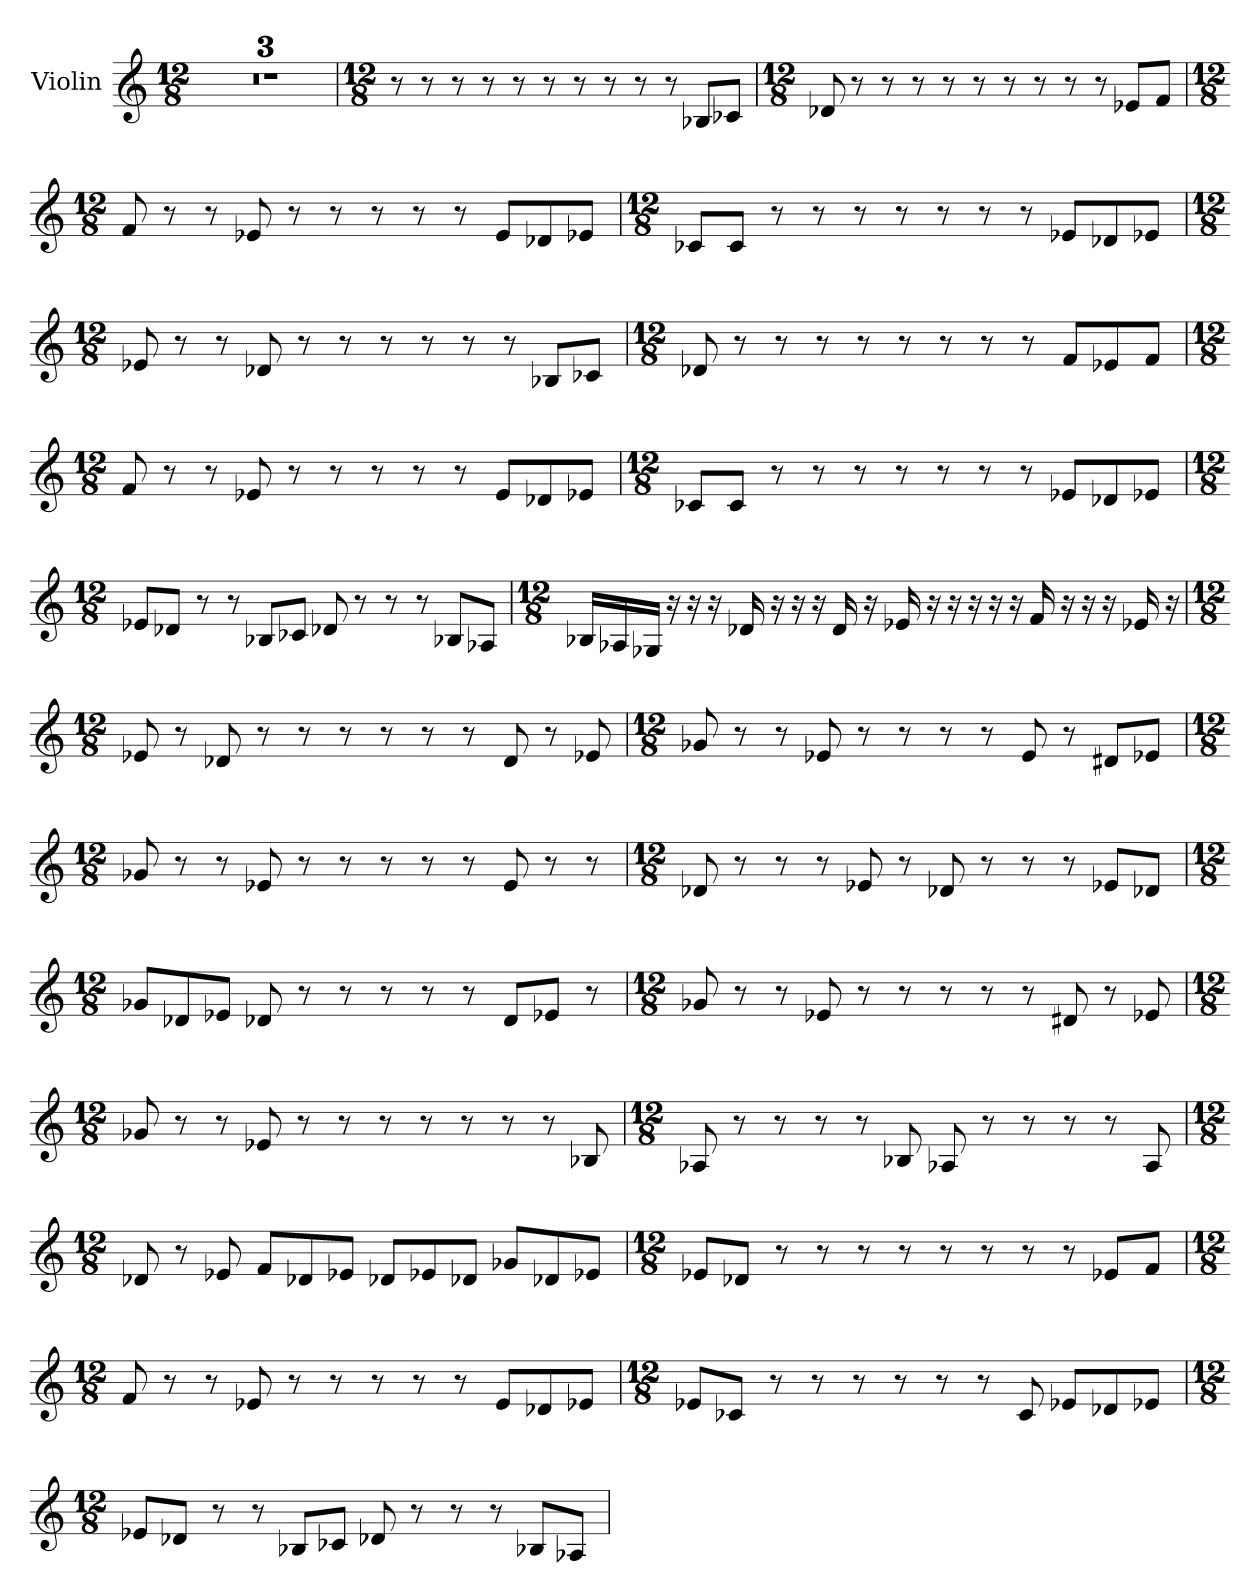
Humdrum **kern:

**kern
*part1
*staff1
*I"Violin
*I'Vln
*M12/8
=
1.r
=
*M12/8
1.r
=
*M12/8
1.r
=
*M12/8
8r
8r
8r
8r
8r
8r
8r
8r
8r
8r
8B-XL
8c-XJ
=
*M12/8
8d-X
8r
8r
8r
8r
8r
8r
8r
8r
8r
8e-XL
8fJ
=
*M12/8
8f
8r
8r
8e-X
8r
8r
8r
8r
8r
8e-L
8d-X
8e-XJ
=
*M12/8
8c-XL
8c-J
8r
8r
8r
8r
8r
8r
8r
8e-XL
8d-X
8e-XJ
=
*M12/8
8e-X
8r
8r
8d-X
8r
8r
8r
8r
8r
8r
8B-XL
8c-XJ
=
*M12/8
8d-X
8r
8r
8r
8r
8r
8r
8r
8r
8fL
8e-X
8fJ
=
*M12/8
8f
8r
8r
8e-X
8r
8r
8r
8r
8r
8e-L
8d-X
8e-XJ
=
*M12/8
8c-XL
8c-J
8r
8r
8r
8r
8r
8r
8r
8e-XL
8d-X
8e-XJ
=
*M12/8
8e-XL
8d-XJ
8r
8r
8B-XL
8c-XJ
8d-X
8r
8r
8r
8B-XL
8A-XJ
=
*M12/8
16B-XLL
16A-X
16G-XJJ
16r
16r
16r
16d-X
16r
16r
16r
16d-
16r
16e-X
16r
16r
16r
16r
16r
16f
16r
16r
16r
16e-X
16r
=
*M12/8
8e-X
8r
8d-X
8r
8r
8r
8r
8r
8r
8d-
8r
8e-X
=
*M12/8
8g-X
8r
8r
8e-X
8r
8r
8r
8r
8e-
8r
8d#XL
8e-XJ
=
*M12/8
8g-X
8r
8r
8e-X
8r
8r
8r
8r
8r
8e-
8r
8r
=
*M12/8
8d-X
8r
8r
8r
8e-X
8r
8d-X
8r
8r
8r
8e-XL
8d-XJ
=
*M12/8
8g-XL
8d-X
8e-XJ
8d-X
8r
8r
8r
8r
8r
8d-L
8e-XJ
8r
=
*M12/8
8g-X
8r
8r
8e-X
8r
8r
8r
8r
8r
8d#X
8r
8e-X
=
*M12/8
8g-X
8r
8r
8e-X
8r
8r
8r
8r
8r
8r
8r
8B-X
=
*M12/8
8A-X
8r
8r
8r
8r
8B-X
8A-X
8r
8r
8r
8r
8A-
=
*M12/8
8d-X
8r
8e-X
8fL
8d-X
8e-XJ
8d-XL
8e-X
8d-XJ
8g-XL
8d-X
8e-XJ
=
*M12/8
8e-XL
8d-XJ
8r
8r
8r
8r
8r
8r
8r
8r
8e-XL
8fJ
=
*M12/8
8f
8r
8r
8e-X
8r
8r
8r
8r
8r
8e-L
8d-X
8e-XJ
=
*M12/8
8e-XL
8c-XJ
8r
8r
8r
8r
8r
8r
8c-
8e-XL
8d-X
8e-XJ
=
*M12/8
8e-XL
8d-XJ
8r
8r
8B-XL
8c-XJ
8d-X
8r
8r
8r
8B-XL
8A-XJ
=
*-
